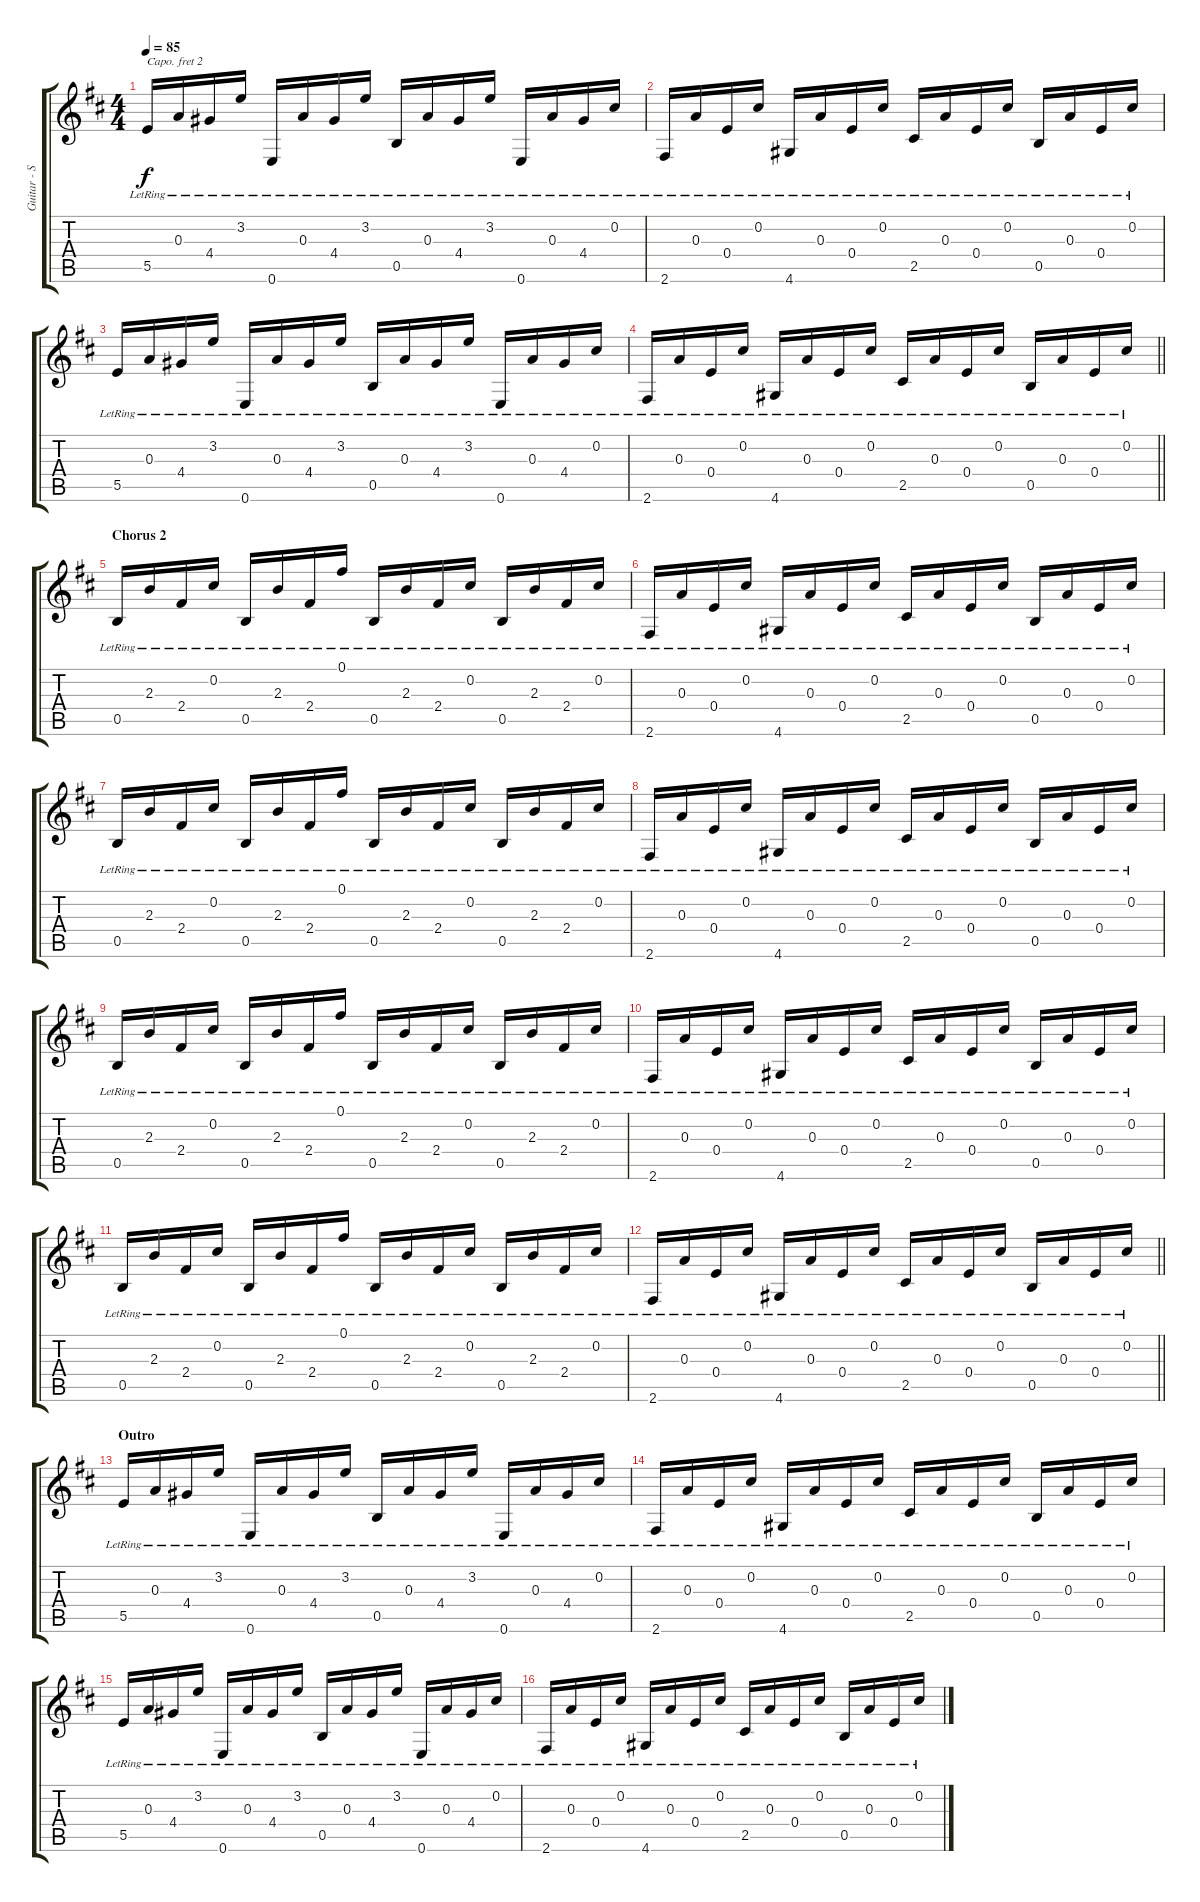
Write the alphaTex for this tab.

\track ("Guitar - Sam Beam" "Guitar - S") {instrument acousticguitarsteel}
\staff {score tabs}
\capo 2
\tuning (E4 B3 G3 D3 A2 D2) {hide}
\ts (4 4)
\tempo 85
\clef g2
\ks d
5.5{lr}.16{dy f} 0.3{lr}.16 4.4{lr}.16 3.2{lr}.16 0.6{lr}.16 0.3{lr}.16 4.4{lr}.16 3.2{lr}.16 0.5{lr}.16 0.3{lr}.16 4.4{lr}.16 3.2{lr}.16 0.6{lr}.16 0.3{lr}.16 4.4{lr}.16 0.2{lr}.16 |
2.6{lr}.16 0.3{lr}.16 0.4{lr}.16 0.2{lr}.16 4.6{lr}.16 0.3{lr}.16 0.4{lr}.16 0.2{lr}.16 2.5{lr}.16 0.3{lr}.16 0.4{lr}.16 0.2{lr}.16 0.5{lr}.16 0.3{lr}.16 0.4{lr}.16 0.2{lr}.16 |
5.5{lr}.16 0.3{lr}.16 4.4{lr}.16 3.2{lr}.16 0.6{lr}.16 0.3{lr}.16 4.4{lr}.16 3.2{lr}.16 0.5{lr}.16 0.3{lr}.16 4.4{lr}.16 3.2{lr}.16 0.6{lr}.16 0.3{lr}.16 4.4{lr}.16 0.2{lr}.16 |
\barLineRight lightlight
2.6{lr}.16 0.3{lr}.16 0.4{lr}.16 0.2{lr}.16 4.6{lr}.16 0.3{lr}.16 0.4{lr}.16 0.2{lr}.16 2.5{lr}.16 0.3{lr}.16 0.4{lr}.16 0.2{lr}.16 0.5{lr}.16 0.3{lr}.16 0.4{lr}.16 0.2{lr}.16 |
\section ("" "Chorus 2")
0.5{lr}.16 2.3{lr}.16 2.4{lr}.16 0.2{lr}.16 0.5{lr}.16 2.3{lr}.16 2.4{lr}.16 0.1{lr}.16 0.5{lr}.16 2.3{lr}.16 2.4{lr}.16 0.2{lr}.16 0.5{lr}.16 2.3{lr}.16 2.4{lr}.16 0.2{lr}.16 |
2.6{lr}.16 0.3{lr}.16 0.4{lr}.16 0.2{lr}.16 4.6{lr}.16 0.3{lr}.16 0.4{lr}.16 0.2{lr}.16 2.5{lr}.16 0.3{lr}.16 0.4{lr}.16 0.2{lr}.16 0.5{lr}.16 0.3{lr}.16 0.4{lr}.16 0.2{lr}.16 |
0.5{lr}.16 2.3{lr}.16 2.4{lr}.16 0.2{lr}.16 0.5{lr}.16 2.3{lr}.16 2.4{lr}.16 0.1{lr}.16 0.5{lr}.16 2.3{lr}.16 2.4{lr}.16 0.2{lr}.16 0.5{lr}.16 2.3{lr}.16 2.4{lr}.16 0.2{lr}.16 |
2.6{lr}.16 0.3{lr}.16 0.4{lr}.16 0.2{lr}.16 4.6{lr}.16 0.3{lr}.16 0.4{lr}.16 0.2{lr}.16 2.5{lr}.16 0.3{lr}.16 0.4{lr}.16 0.2{lr}.16 0.5{lr}.16 0.3{lr}.16 0.4{lr}.16 0.2{lr}.16 |
0.5{lr}.16 2.3{lr}.16 2.4{lr}.16 0.2{lr}.16 0.5{lr}.16 2.3{lr}.16 2.4{lr}.16 0.1{lr}.16 0.5{lr}.16 2.3{lr}.16 2.4{lr}.16 0.2{lr}.16 0.5{lr}.16 2.3{lr}.16 2.4{lr}.16 0.2{lr}.16 |
2.6{lr}.16 0.3{lr}.16 0.4{lr}.16 0.2{lr}.16 4.6{lr}.16 0.3{lr}.16 0.4{lr}.16 0.2{lr}.16 2.5{lr}.16 0.3{lr}.16 0.4{lr}.16 0.2{lr}.16 0.5{lr}.16 0.3{lr}.16 0.4{lr}.16 0.2{lr}.16 |
0.5{lr}.16 2.3{lr}.16 2.4{lr}.16 0.2{lr}.16 0.5{lr}.16 2.3{lr}.16 2.4{lr}.16 0.1{lr}.16 0.5{lr}.16 2.3{lr}.16 2.4{lr}.16 0.2{lr}.16 0.5{lr}.16 2.3{lr}.16 2.4{lr}.16 0.2{lr}.16 |
\barLineRight lightlight
2.6{lr}.16 0.3{lr}.16 0.4{lr}.16 0.2{lr}.16 4.6{lr}.16 0.3{lr}.16 0.4{lr}.16 0.2{lr}.16 2.5{lr}.16 0.3{lr}.16 0.4{lr}.16 0.2{lr}.16 0.5{lr}.16 0.3{lr}.16 0.4{lr}.16 0.2{lr}.16 |
\section ("" "Outro")
5.5{lr}.16 0.3{lr}.16 4.4{lr}.16 3.2{lr}.16 0.6{lr}.16 0.3{lr}.16 4.4{lr}.16 3.2{lr}.16 0.5{lr}.16 0.3{lr}.16 4.4{lr}.16 3.2{lr}.16 0.6{lr}.16 0.3{lr}.16 4.4{lr}.16 0.2{lr}.16 |
2.6{lr}.16 0.3{lr}.16 0.4{lr}.16 0.2{lr}.16 4.6{lr}.16 0.3{lr}.16 0.4{lr}.16 0.2{lr}.16 2.5{lr}.16 0.3{lr}.16 0.4{lr}.16 0.2{lr}.16 0.5{lr}.16 0.3{lr}.16 0.4{lr}.16 0.2{lr}.16 |
5.5{lr}.16 0.3{lr}.16 4.4{lr}.16 3.2{lr}.16 0.6{lr}.16 0.3{lr}.16 4.4{lr}.16 3.2{lr}.16 0.5{lr}.16 0.3{lr}.16 4.4{lr}.16 3.2{lr}.16 0.6{lr}.16 0.3{lr}.16 4.4{lr}.16 0.2{lr}.16 |
2.6{lr}.16 0.3{lr}.16 0.4{lr}.16 0.2{lr}.16 4.6{lr}.16 0.3{lr}.16 0.4{lr}.16 0.2{lr}.16 2.5{lr}.16 0.3{lr}.16 0.4{lr}.16 0.2{lr}.16 0.5{lr}.16 0.3{lr}.16 0.4{lr}.16 0.2{lr}.16
